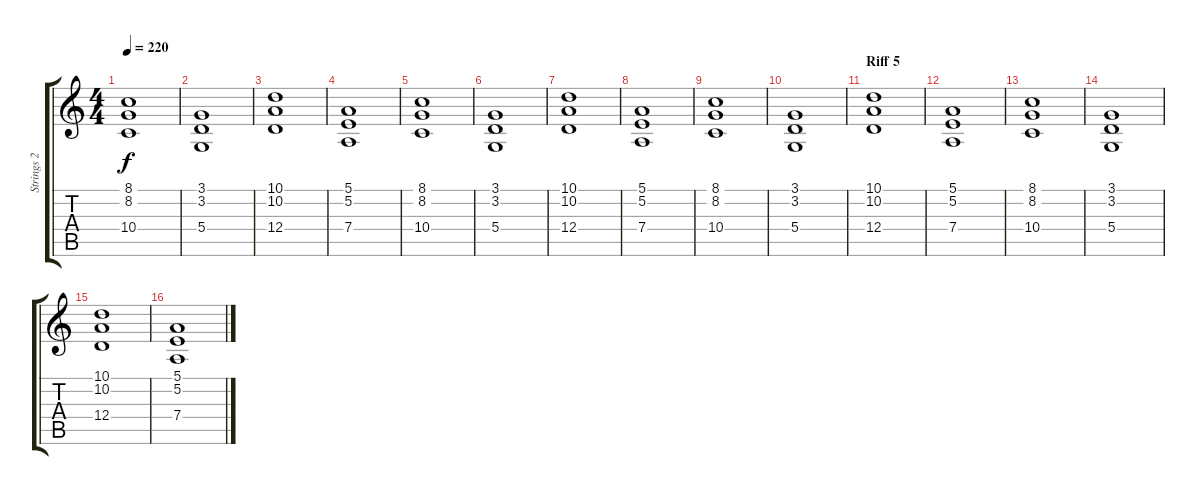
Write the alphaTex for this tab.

\track ("Strings 2" "Strings 2") {instrument stringensemble2}
\staff {score tabs}
\tuning (E4 B3 G3 D3 A2 E2) {hide}
\ts (4 4)
\tempo 220
\clef g2
\ks c
(8.1 8.2 10.4).1{dy f} |
(3.1 3.2 5.4).1 |
(10.1 10.2 12.4).1 |
(5.1 5.2 7.4).1 |
(8.1 8.2 10.4).1 |
(3.1 3.2 5.4).1 |
(10.1 10.2 12.4).1 |
(5.1 5.2 7.4).1 |
(8.1 8.2 10.4).1 |
(3.1 3.2 5.4).1 |
\section ("" "Riff 5")
(10.1 10.2 12.4).1 |
(5.1 5.2 7.4).1 |
(8.1 8.2 10.4).1 |
(3.1 3.2 5.4).1 |
(10.1 10.2 12.4).1 |
(5.1 5.2 7.4).1
